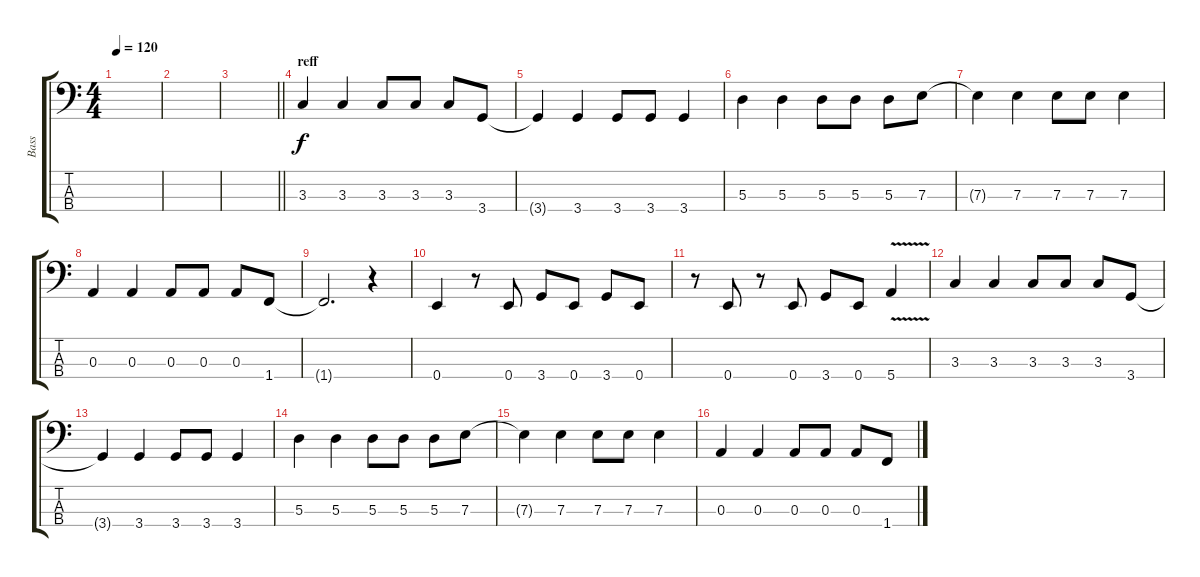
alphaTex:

\track ("Bass" "Bass") {instrument electricbassfinger}
\staff {score tabs}
\tuning (G2 D2 A1 E1) {hide}
\ts (4 4)
\tempo 120
\clef f4
\ks c
|
|
\barLineRight lightlight
|
\section ("" "reff")
3.3.4 3.3.4 3.3.8 3.3.8 3.3.8 3.4.8 |
3.4{t}.4 3.4.4 3.4.8 3.4.8 3.4.4 |
5.3.4 5.3.4 5.3.8 5.3.8 5.3.8 7.3.8 |
7.3{t}.4 7.3.4 7.3.8 7.3.8 7.3.4 |
0.3.4 0.3.4 0.3.8 0.3.8 0.3.8 1.4.8 |
1.4{t}.2{d} r.4 |
0.4.4 r.8 0.4.8 3.4.8 0.4.8 3.4.8 0.4.8 |
r.8 0.4.8 r.8 0.4.8 3.4.8 0.4.8 5.4{v}.4 |
3.3.4 3.3.4 3.3.8 3.3.8 3.3.8 3.4.8 |
3.4{t}.4 3.4.4 3.4.8 3.4.8 3.4.4 |
5.3.4 5.3.4 5.3.8 5.3.8 5.3.8 7.3.8 |
7.3{t}.4 7.3.4 7.3.8 7.3.8 7.3.4 |
0.3.4 0.3.4 0.3.8 0.3.8 0.3.8 1.4.8
